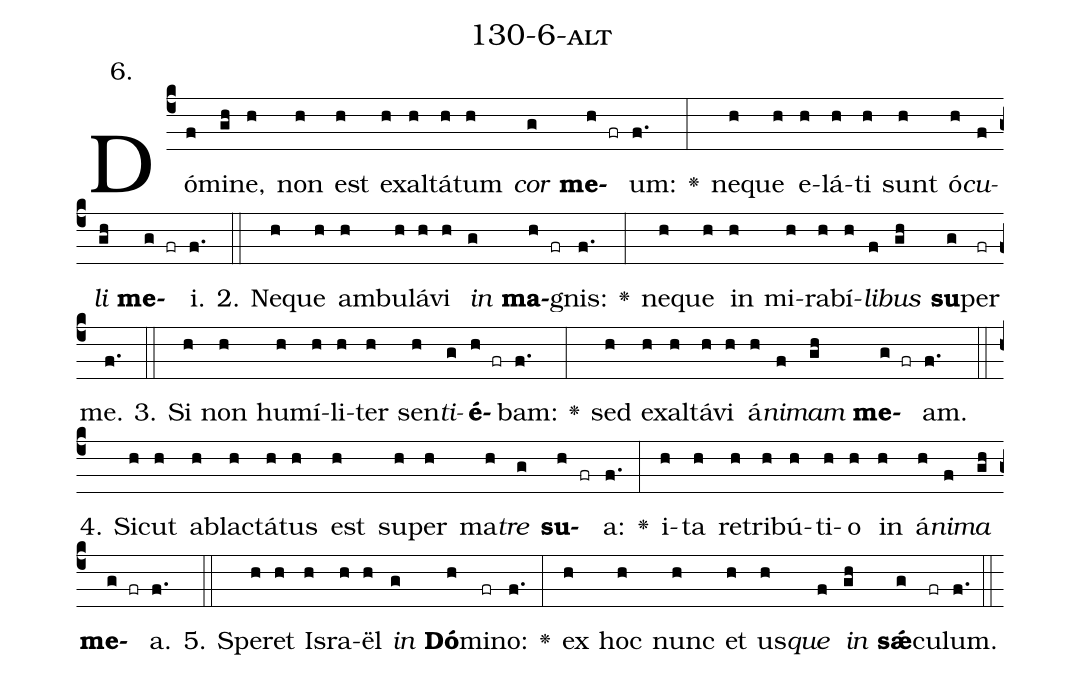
name: 130-6-alt;
annotation: 6.;
%%
(c4)Dó(f)mi(gh)ne,(h) non(h) est(h) ex(h)al(h)tá(h)tum(h) <i>cor</i>(g) <b>me</b>(h fr)um:(f.) <v>\greheightstar</v>(:) ne(h)que(h) e(h)lá(h)ti(h) sunt(h) ó(h)<i>cu</i>(f)<i>li</i>(gh) <b>me</b>(g fr)i.(f.) (::)
2. Ne(h)que(h) am(h)bu(h)lá(h)vi(h) <i>in</i>(g) <b>ma</b>(h fr)gnis:(f.) <v>\greheightstar</v>(:) ne(h)que(h) in(h) mi(h)ra(h)bí(h)<i>li</i>(f)<i>bus</i>(gh) <b>su</b>(g)per(fr) me.(f.) (::)
3. Si(h) non(h) hu(h)mí(h)li(h)ter(h) sen(h)<i>ti</i>(g)<b>é</b>(h fr)bam:(f.) <v>\greheightstar</v>(:) sed(h) ex(h)al(h)tá(h)vi(h) á(h)<i>ni</i>(f)<i>mam</i>(gh) <b>me</b>(g fr)am.(f.) (::)
4. Sic(h)ut(h) ab(h)lac(h)tá(h)tus(h) est(h) su(h)per(h) ma(h)<i>tre</i>(g) <b>su</b>(h fr)a:(f.) <v>\greheightstar</v>(:) i(h)ta(h) re(h)tri(h)bú(h)ti(h)o(h) in(h) á(h)<i>ni</i>(f)<i>ma</i>(gh) <b>me</b>(g fr)a.(f.) (::)
5. Spe(h)ret(h) Is(h)ra(h)ël(h) <i>in</i>(g) <b>Dó</b>(h)mi(fr)no:(f.) <v>\greheightstar</v>(:) ex(h) hoc(h) nunc(h) et(h) us(h)<i>que</i>(f) <i>in</i>(gh) <b>sǽ</b>(g)cu(fr)lum.(f.) (::)
